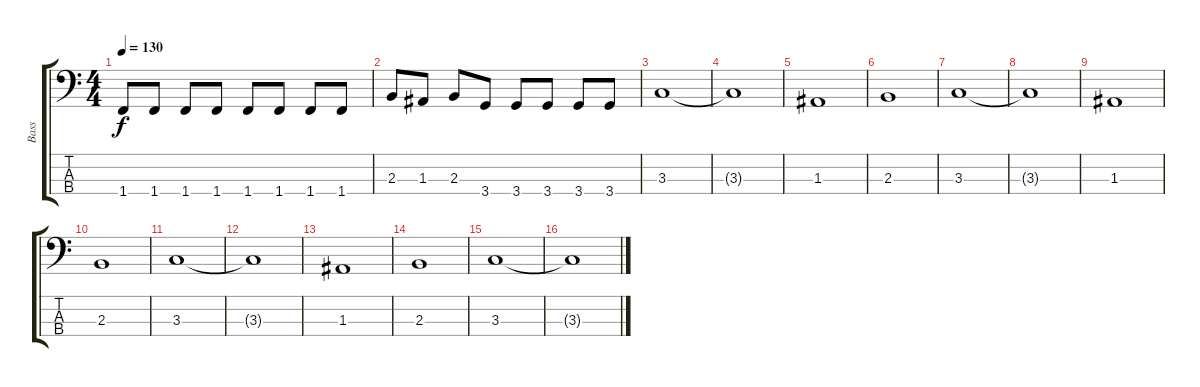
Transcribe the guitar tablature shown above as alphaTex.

\track ("Bass" "Bass") {instrument electricbassfinger}
\staff {score tabs}
\tuning (G2 D2 A1 E1) {hide}
\ts (4 4)
\tempo 130
\clef f4
\ks c
1.4.8{dy f} 1.4.8 1.4.8 1.4.8 1.4.8 1.4.8 1.4.8 1.4.8 |
2.3.8 1.3.8 2.3.8 3.4.8 3.4.8 3.4.8 3.4.8 3.4.8 |
3.3.1 |
3.3{t}.1 |
1.3.1 |
2.3.1 |
3.3.1 |
3.3{t}.1 |
1.3.1 |
2.3.1 |
3.3.1 |
3.3{t}.1 |
1.3.1 |
2.3.1 |
3.3.1 |
3.3{t}.1
